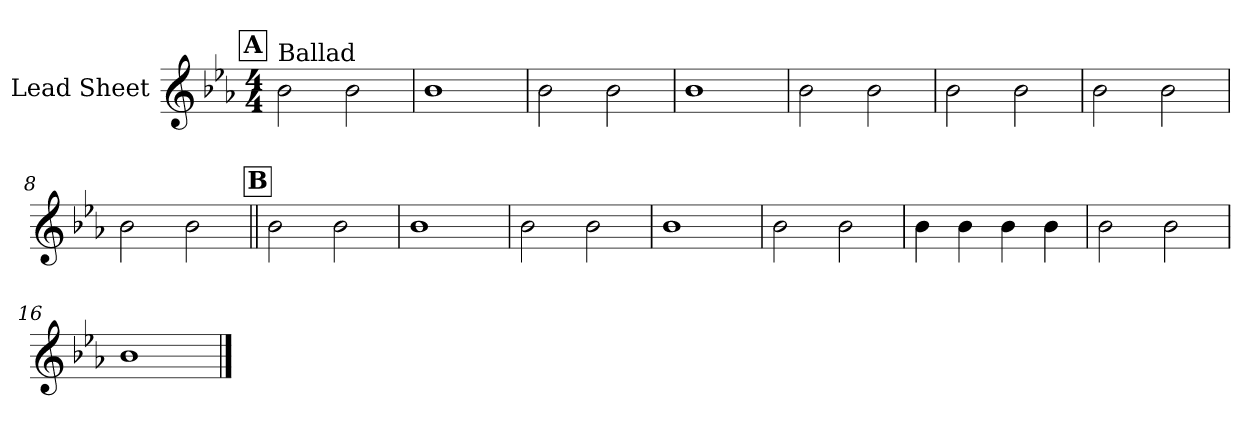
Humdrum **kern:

**kern
*part1
*staff1
*I"Lead Sheet
*clefG2
*k[b-e-a-]
*E-:
*M4/4
!!LO:REH:place=s1:a:fs=14:t=A
=1
!LO:TX:a:t=Ballad
2b-\
2b-\
=2
1b-
=3
2b-\
2b-\
=4
1b-
!!LO:LB:g=z
=5
2b-\
2b-\
=6
2b-\
2b-\
=7
2b-\
2b-\
=8
2b-\
2b-\
!!LO:LB:g=z
!!LO:REH:place=s1:a:fs=14:t=B
=9||
2b-\
2b-\
=10
1b-
=11
2b-\
2b-\
=12
1b-
!!LO:LB:g=z
=13
2b-\
2b-\
=14
4b-\
4b-\
4b-\
4b-\
=15
2b-\
2b-\
=16
1b-
==
*-
